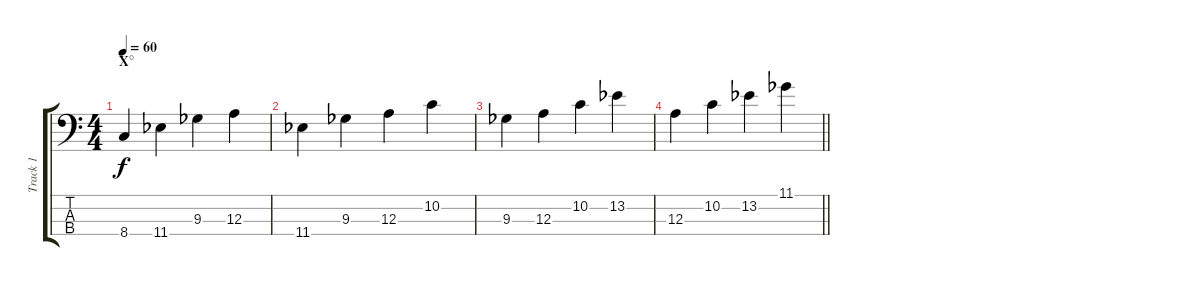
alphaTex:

\track ("Track 1" "Track 1") {instrument electricbassfinger}
\staff {score tabs}
\tuning (G2 D2 A1 E1) {hide}
\ts (4 4)
\section ("" "X°")
\tempo 60
\clef f4
\ks c
8.4.4{dy f} 11.4{acc b}.4 9.3{acc b}.4 12.3.4 |
11.4{acc b}.4 9.3{acc b}.4 12.3.4 10.2.4 |
9.3{acc b}.4 12.3.4 10.2.4 13.2{acc b}.4 |
\barLineRight lightlight
12.3.4 10.2.4 13.2{acc b}.4 11.1{acc b}.4
